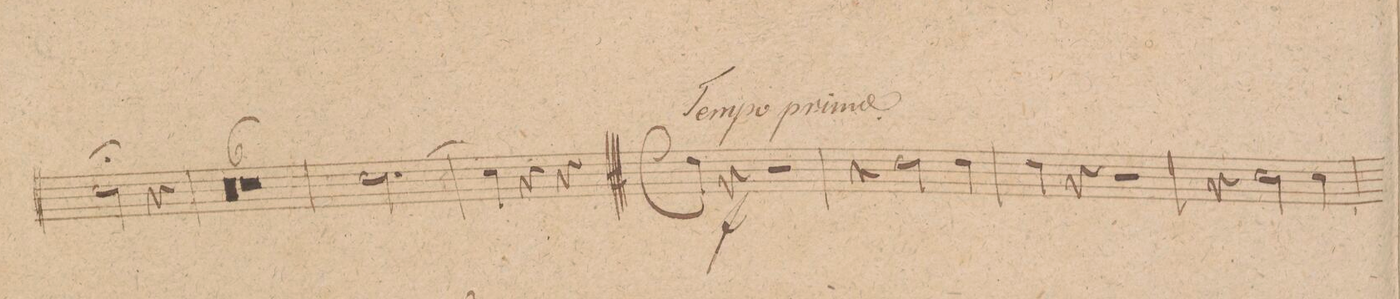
**kern	**dynam
*I"Corno. 1mo in D.	*
*clefG2	*
*k[f#c#]	*
*met(c|)	*
*M3/4	*
2d;\	.
4r	.
=144	=144
0.r	.
=145	=145
=146	=146
=147	=147
=148	=148
1.r	.
=149	=149
=150	=150
[>2.d\	.
=151	=151
4d\]	.
4r	.
4r	.
=152||	=152||
*M4/4	*
*met(c)	*
4e\	f
4r	.
2r	.
=153	=153
4r	.
2e\	.
4e\	.
=154	=154
4e\	.
4r	.
2r	.
=155	=155
4r	.
2d\	.
4d\	.
=156	=156
*-	*-
